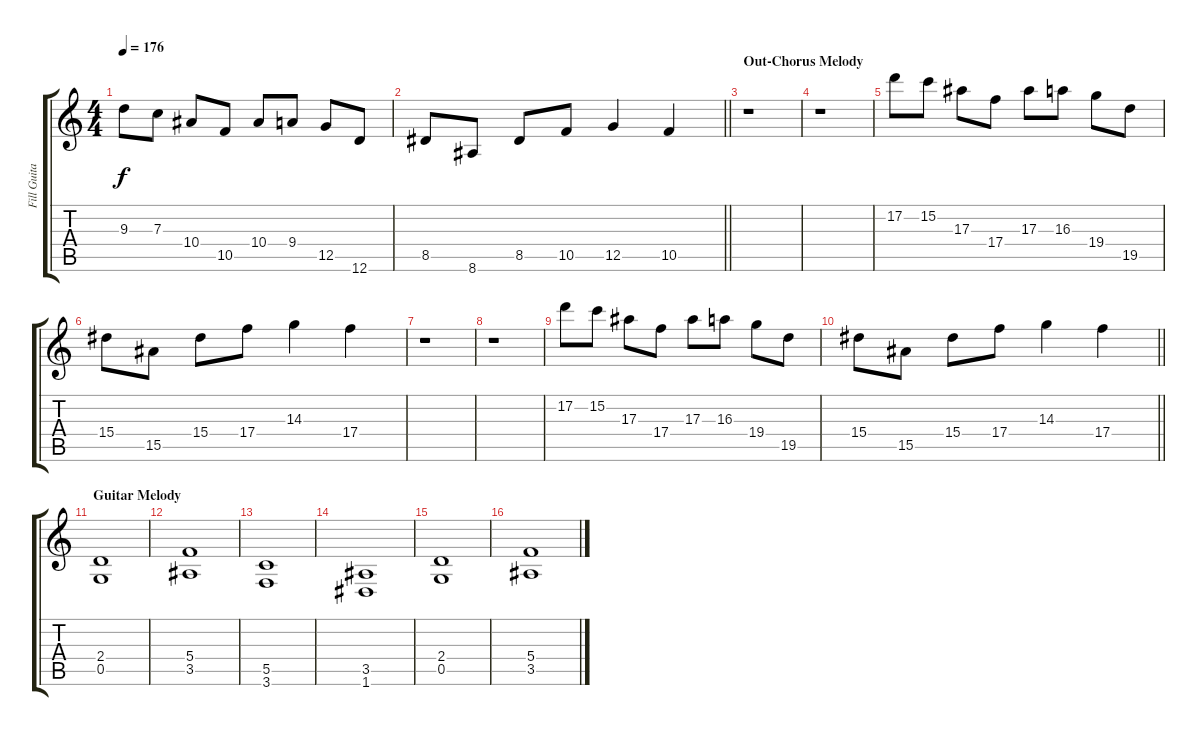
\track ("Fill Guitar 1" "Fill Guita") {instrument distortionguitar}
\staff {score tabs}
\tuning (D4 A3 F3 C3 G2 D2) {hide}
\ts (4 4)
\tempo 176
\clef g2
\ks c
9.3.8{dy f} 7.3.8 10.4.8 10.5.8 10.4.8 9.4.8 12.5.8 12.6.8 |
\barLineRight lightlight
8.5.8 8.6.8 8.5.8 10.5.8 12.5.4 10.5.4 |
\section ("" "Out-Chorus Melody")
r.1 |
r.1 |
17.2.8 15.2.8 17.3.8 17.4.8 17.3.8 16.3.8 19.4.8 19.5.8 |
15.4.8 15.5.8 15.4.8 17.4.8 14.3.4 17.4.4 |
r.1 |
r.1 |
17.2.8 15.2.8 17.3.8 17.4.8 17.3.8 16.3.8 19.4.8 19.5.8 |
\barLineRight lightlight
15.4.8 15.5.8 15.4.8 17.4.8 14.3.4 17.4.4 |
\section ("" "Guitar Melody")
(2.4 0.5).1 |
(5.4 3.5).1 |
(5.5 3.6).1 |
(3.5 1.6).1 |
(2.4 0.5).1 |
(5.4 3.5).1
